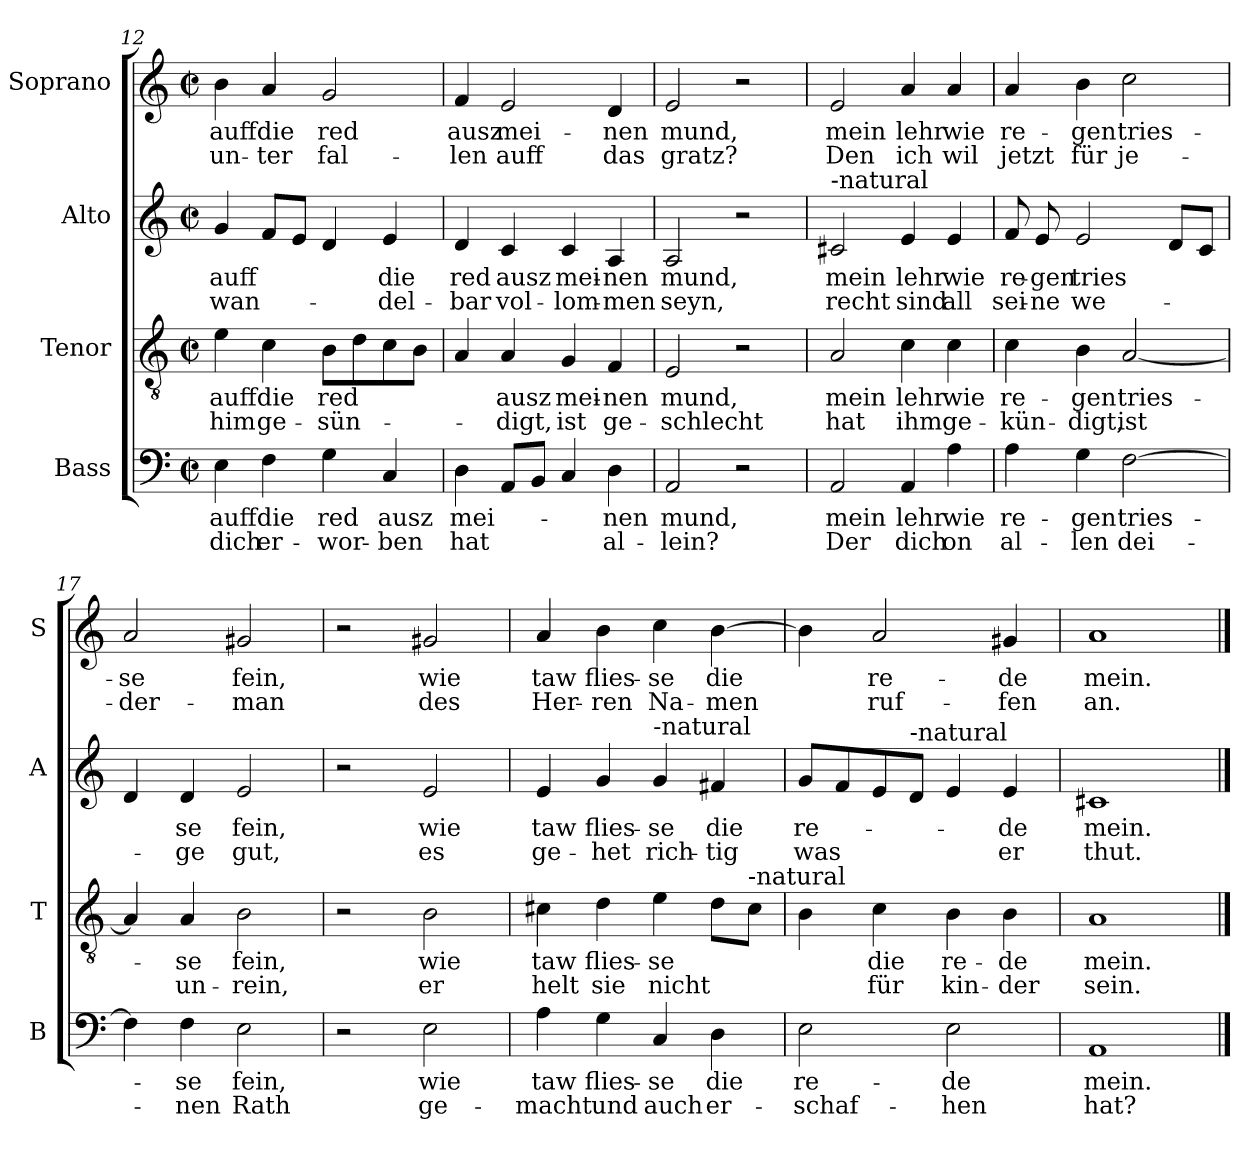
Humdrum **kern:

**kern	**text	**text	**kern	**text	**text	**kern	**text	**text	**kern	**text	**text
*part4	*part4	*part4	*part3	*part3	*part3	*part2	*part2	*part2	*part1	*part1	*part1
*staff4	*staff4	*staff4	*staff3	*staff3	*staff3	*staff2	*staff2	*staff2	*staff1	*staff1	*staff1
*I"Bass	*	*	*I"Tenor	*	*	*I"Alto	*	*	*I"Soprano	*	*
*I'B	*	*	*I'T	*	*	*I'A	*	*	*I'S	*	*
*clefF4	*	*	*clefGv2	*	*	*clefG2	*	*	*clefG2	*	*
*k[]	*	*	*k[]	*	*	*k[]	*	*	*k[]	*	*
*C:	*	*	*C:	*	*	*C:	*	*	*C:	*	*
*M2/2	*	*	*M2/2	*	*	*M2/2	*	*	*M2/2	*	*
*met(c|)	*	*	*met(c|)	*	*	*met(c|)	*	*	*met(c|)	*	*
=12	=12	=12	=12	=12	=12	=12	=12	=12	=12	=12	=12
!	!LO:LY:b	!LO:LY:b	!	!LO:LY:b	!LO:LY:b	!	!LO:LY:b	!LO:LY:b	!	!LO:LY:b	!LO:LY:b
4E\	-auff	dich	4e\	-auff	him	4g/	-auff	-wan-	4b\	-auff	-un-
!	!LO:LY:b	!LO:LY:b	!	!LO:LY:b	!LO:LY:b	!	!	!	!	!LO:LY:b	!LO:LY:b
4F\	die	er-	4c\	die	ge-	8f/L	.	.	4a/	die	-ter
.	.	.	.	.	.	8e/J	.	.	.	.	.
!	!LO:LY:b	!LO:LY:b	!	!LO:LY:b	!LO:LY:b	!	!	!	!	!LO:LY:b	!LO:LY:b
4G\	red	-wor-	8B\L	red	-sün-	4d/	.	.	2g/	red	fal-
.	.	.	8d\	.	.	.	.	.	.	.	.
!	!LO:LY:b	!LO:LY:b	!	!	!	!	!LO:LY:b	!LO:LY:b	!	!	!
4C/	ausz	-ben	8c\	.	.	4e/	die	-del-	.	.	.
.	.	.	8B\J	.	.	.	.	.	.	.	.
=13	=13	=13	=13	=13	=13	=13	=13	=13	=13	=13	=13
!	!LO:LY:b	!LO:LY:b	!	!	!	!	!LO:LY:b	!LO:LY:b	!	!LO:LY:b	!LO:LY:b
4D\	mei-	hat	4A/	.	.	4d/	red	-bar	4f/	ausz	-len
!	!	!	!	!LO:LY:b	!LO:LY:b	!	!LO:LY:b	!LO:LY:b	!	!LO:LY:b	!LO:LY:b
8AA/L	.	.	4A/	ausz	-digt,	4c/	ausz	vol-	2e/	mei-	auff
8BB/J	.	.	.	.	.	.	.	.	.	.	.
!	!	!	!	!LO:LY:b	!LO:LY:b	!	!LO:LY:b	!LO:LY:b	!	!	!
4C/	.	.	4G/	mei-	ist	4c/	mei-	-lom-	.	.	.
!	!LO:LY:b	!LO:LY:b	!	!LO:LY:b	!LO:LY:b	!	!LO:LY:b	!LO:LY:b	!	!LO:LY:b	!LO:LY:b
4D\	-nen	al-	4F/	-nen	ge-	4A/	-nen	-men	4d/	-nen	das
=14	=14	=14	=14	=14	=14	=14	=14	=14	=14	=14	=14
!	!LO:LY:b	!LO:LY:b	!	!LO:LY:b	!LO:LY:b	!	!LO:LY:b	!LO:LY:b	!	!LO:LY:b	!LO:LY:b
2AA/	mund,	-lein?	2E/	mund,	-schlecht	2A/	mund,	seyn,	2e/	mund,	gratz?
2r	.	.	2r	.	.	2r	.	.	2r	.	.
=15	=15	=15	=15	=15	=15	=15	=15	=15	=15	=15	=15
!	!	!	!	!	!	!LO:TX:a:t=-natural	!	!	!	!	!
!	!LO:LY:b	!LO:LY:b	!	!LO:LY:b	!LO:LY:b	!	!LO:LY:b	!LO:LY:b	!	!LO:LY:b	!LO:LY:b
2AA/	mein	Der	2A/	mein	hat	2c#X/	mein	recht	2e/	mein	Den
!	!LO:LY:b	!LO:LY:b	!	!LO:LY:b	!LO:LY:b	!	!LO:LY:b	!LO:LY:b	!	!LO:LY:b	!LO:LY:b
4AA/	lehr	dich	4c\	lehr	ihm	4e/	lehr	sind	4a/	lehr	ich
!	!LO:LY:b	!LO:LY:b	!	!LO:LY:b	!LO:LY:b	!	!LO:LY:b	!LO:LY:b	!	!LO:LY:b	!LO:LY:b
4A\	wie	on	4c\	wie	ge-	4e/	wie	all	4a/	wie	wil
!!LO:LB:g=z
=16	=16	=16	=16	=16	=16	=16	=16	=16	=16	=16	=16
!	!LO:LY:b	!LO:LY:b	!	!LO:LY:b	!LO:LY:b	!	!LO:LY:b	!LO:LY:b	!	!LO:LY:b	!LO:LY:b
4A\	re-	al-	4c\	re-	-kün-	8f/	re-	sei-	4a/	re-	jetzt
!	!	!	!	!	!	!	!LO:LY:b	!LO:LY:b	!	!	!
.	.	.	.	.	.	8e/	-gen	-ne	.	.	.
!	!LO:LY:b	!LO:LY:b	!	!LO:LY:b	!LO:LY:b	!	!LO:LY:b	!LO:LY:b	!	!LO:LY:b	!LO:LY:b
4G\	-gen	-len	4B\	-gen	-digt,	2e/	tries	we-	4b\	-gen	für
!	!LO:LY:b	!LO:LY:b	!	!LO:LY:b	!LO:LY:b	!	!	!	!	!LO:LY:b	!LO:LY:b
[2F\	tries-	dei-	[2A/	tries-	ist	.	.	.	2cc\	tries-	je-
.	.	.	.	.	.	8d/L	.	.	.	.	.
.	.	.	.	.	.	8c/J	.	.	.	.	.
=17	=17	=17	=17	=17	=17	=17	=17	=17	=17	=17	=17
!	!	!	!	!	!	!	!	!	!	!LO:LY:b	!LO:LY:b
4F\]	.	.	4A/]	.	.	4d/	.	.	2a/	-se	-der-
!	!LO:LY:b	!LO:LY:b	!	!LO:LY:b	!LO:LY:b	!	!LO:LY:b	!LO:LY:b	!	!	!
4F\	-se	-nen	4A/	-se	un-	4d/	se	-ge	.	.	.
!	!LO:LY:b	!LO:LY:b	!	!LO:LY:b	!LO:LY:b	!	!LO:LY:b	!LO:LY:b	!	!LO:LY:b	!LO:LY:b
2E\	fein,	Rath	2B\	fein,	-rein,	2e/	fein,	gut,	2g#X/	fein,	-man
=18	=18	=18	=18	=18	=18	=18	=18	=18	=18	=18	=18
2r	.	.	2r	.	.	2r	.	.	2r	.	.
!	!LO:LY:b	!LO:LY:b	!	!LO:LY:b	!LO:LY:b	!	!LO:LY:b	!LO:LY:b	!	!LO:LY:b	!LO:LY:b
2E\	wie	ge-	2B\	wie	er	2e/	wie	es	2g#X/	wie	des
=19	=19	=19	=19	=19	=19	=19	=19	=19	=19	=19	=19
!	!LO:LY:b	!LO:LY:b	!	!LO:LY:b	!LO:LY:b	!	!LO:LY:b	!LO:LY:b	!	!LO:LY:b	!LO:LY:b
4A\	taw	-macht	4c#X\	taw	helt	4e/	taw	ge-	4a/	taw	Her-
!	!LO:LY:b	!LO:LY:b	!	!LO:LY:b	!LO:LY:b	!	!LO:LY:b	!LO:LY:b	!	!LO:LY:b	!LO:LY:b
4G\	flies-	und	4d\	flies-	sie	4g/	flies-	-het	4b\	flies-	-ren
!	!	!	!	!	!	!LO:TX:a:t=-natural	!	!	!	!	!
!	!LO:LY:b	!LO:LY:b	!	!LO:LY:b	!LO:LY:b	!	!LO:LY:b	!LO:LY:b	!	!LO:LY:b	!LO:LY:b
4C/	-se	auch	4e\	-se	nicht	4g/	-se	rich-	4cc\	-se	Na-
!	!LO:LY:b	!LO:LY:b	!	!	!	!	!LO:LY:b	!LO:LY:b	!	!LO:LY:b	!LO:LY:b
4D\	die	er-	8d\L	.	.	4f#X/	die	-tig	[4b\	die	-men
!	!	!	!LO:TX:a:t=-natural	!	!	!	!	!	!	!	!
.	.	.	8c#\J	.	.	.	.	.	.	.	.
=20	=20	=20	=20	=20	=20	=20	=20	=20	=20	=20	=20
!	!LO:LY:b	!LO:LY:b	!	!	!	!	!LO:LY:b	!LO:LY:b	!	!	!
2E\	re-	-schaf-	4B\	.	.	8g/L	re-	was	4b\]	.	.
.	.	.	.	.	.	8f/	.	.	.	.	.
!	!	!	!	!LO:LY:b	!LO:LY:b	!	!	!	!	!LO:LY:b	!LO:LY:b
.	.	.	4c\	die	für	8e/	.	.	2a/	re-	ruf-
!	!	!	!	!	!	!LO:TX:a:t=-natural	!	!	!	!	!
.	.	.	.	.	.	8d/J	.	.	.	.	.
!	!LO:LY:b	!LO:LY:b	!	!LO:LY:b	!LO:LY:b	!	!	!	!	!	!
2E\	-de	-hen	4B\	re-	kin-	4e/	.	.	.	.	.
!	!	!	!	!LO:LY:b	!LO:LY:b	!	!LO:LY:b	!LO:LY:b	!	!LO:LY:b	!LO:LY:b
.	.	.	4B\	-de	-der	4e/	-de	er	4g#X/	-de	-fen
=21	=21	=21	=21	=21	=21	=21	=21	=21	=21	=21	=21
!	!LO:LY:b	!LO:LY:b	!	!LO:LY:b	!LO:LY:b	!	!LO:LY:b	!LO:LY:b	!	!LO:LY:b	!LO:LY:b
1AA	mein.	hat?	1A	mein.	sein.	1c#X	mein.	thut.	1a	mein.	an.
==	==	==	==	==	==	==	==	==	==	==	==
*-	*-	*-	*-	*-	*-	*-	*-	*-	*-	*-	*-
